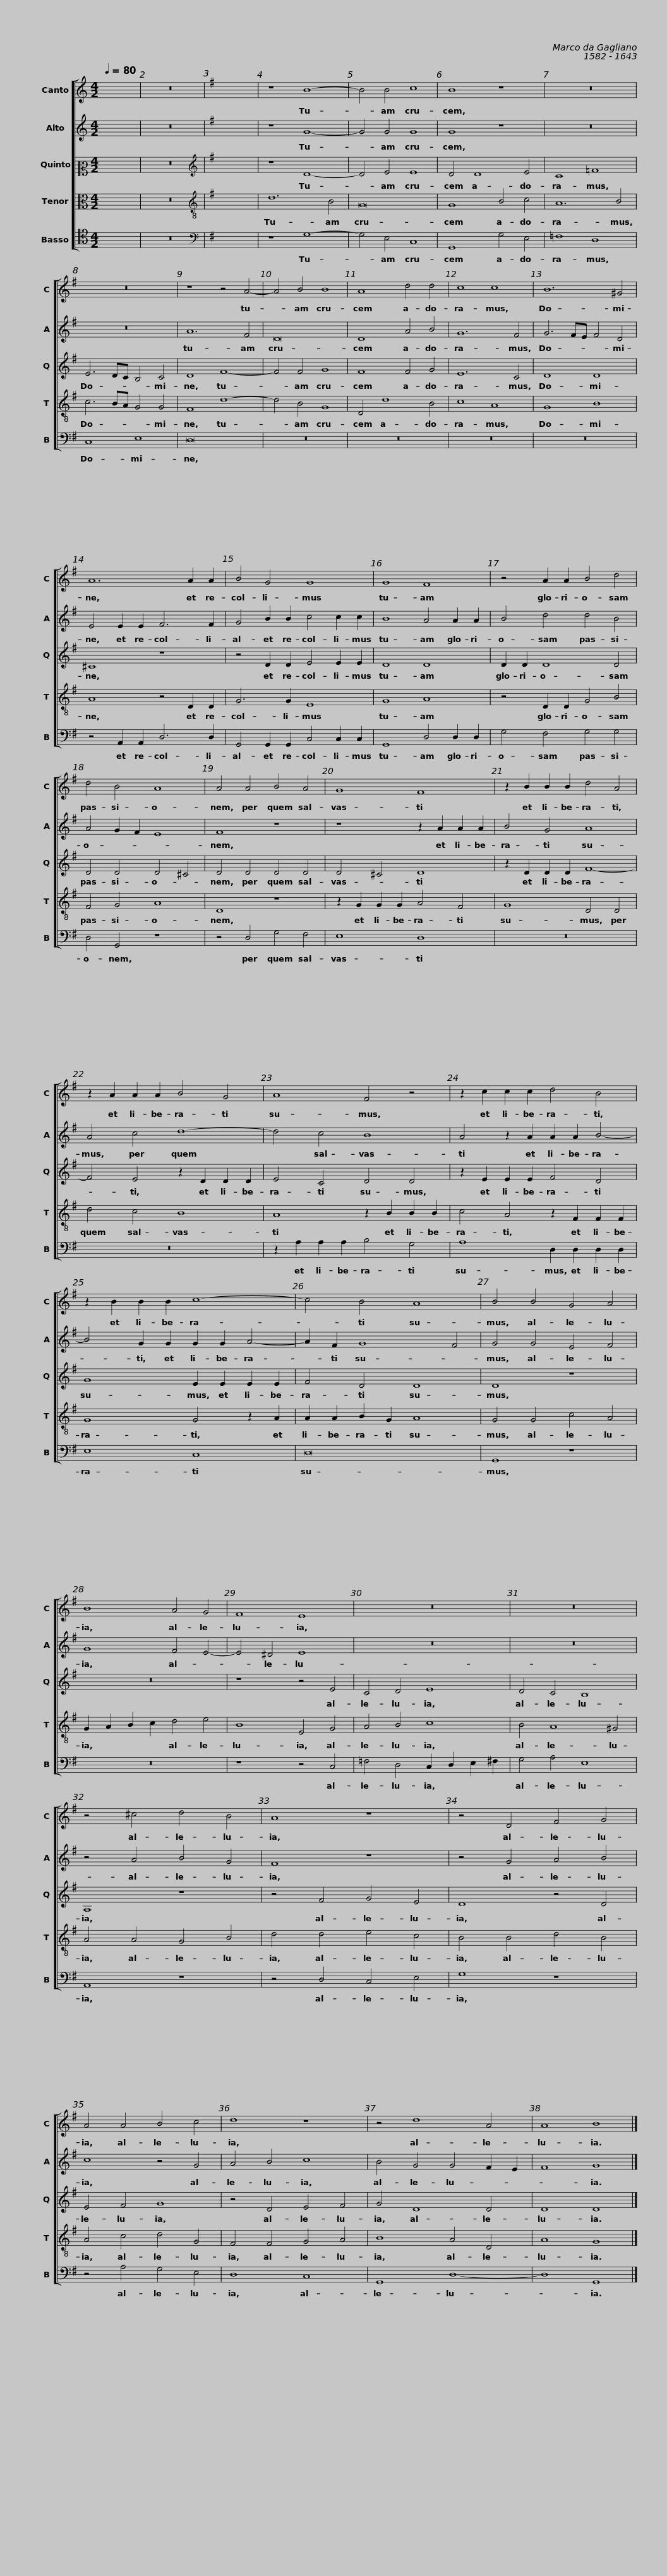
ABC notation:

X:1
%%score [ 1 2 3 4 5 ]
L:1/8
Q:1/4=80
M:4/2
I:linebreak $
K:C
V:1 treble
V:2 treble
V:3 alto2
V:4 alto
V:5 tenor
V:1
 x16 | z16 |[K:G] x16 | z8 B8- | B4 B4 c8 | %5
 B8 z8 | z16 | z16 |$ z8 z4 A4- | A4 B4 B8 | %10
 A8 d4 d4 | c8 c8 | B12 ^G4 |$ A12 A2 A2 | B4 G4 G8 | %15
 G8 F8 | z4 A2 A2 B4 d4 | d4 B4 A8 |$ A4 A4 B4 A4 | G8 F8 | %20
 z2 B2 B2 B2 d4 A4 | z2 A2 A2 A2 B4 G4 |$ A8 F4 z4 |$ z2 c2 c2 c2 d4 B4 | z2 B2 B2 B2 c8- | %25
 c4 B4 A8 | B4 B4 G4 A4 | B8 A4 G4 |$ F8 E8 | z16 | %30
 z16 | z4 ^c4 d4 B4 | A8 z8 |$ z4 D4 F4 G4 | A4 A4 B4 c4 | %35
 d8 z8 | z4 d8 A4 | A8 B8 |] %38
V:2
 x16 | z16 |[K:G] x16 | z8 G8- | G4 G4 G8 | %5
 G8 z8 | z16 | z16 |$ A12 F4 | D16 | %10
 D8 A4 B4 | G12 F4 | G6 FE F4 D4 |$ E4 E2 E2 F6 F2 | G4 B2 B2 c4 c2 c2 | %15
 B8 A4 A2 A2 | B4 d4 d4 B4 | A4 G2 F2 E8 |$ F8 z8 | z8 z2 A2 A2 A2 | %20
 B4 G4 A8 | A4 c4 d8- |$ d4 c4 B8 |$ A4 z2 A2 A2 A2 B4- | B4 G2 G2 G2 G2 A4- | %25
 A2 F2 G8 F4 | G4 G4 E4 F4 | G8 F4 E4- |$ E4 ^D4 E8 | z16 | %30
 z16 | z4 A4 B4 G4 | F8 z8 |$ z4 G4 A4 B4 | c8 z4 G4 | %35
 A4 B4 c8 | B4 G4 G4 F2 E2 | F8 G8 |] %38
V:3
 x16 | z16 |[K:G][K:treble] x16 | z8 D8- | D4 E4 E8 | %5
 D4 D8 E4 | C8 =F8 | E6 DC B,4 C4 |$ D8 F8- | F4 F4 G8 | %10
 F8 F4 G4 | E12 C4 | D8 D8 |$ ^C8 z8 | z4 D2 D2 E4 E2 E2 | %15
 D8 D8 | D2 D2 D8 D4 | D4 D4 D4 ^C4 |$ D4 D4 D4 D4 | D4 ^C4 D8 | %20
 z2 D2 D2 D2 F8- | F4 E4 z2 D2 D2 D2 |$ E4 C4 D4 D4 |$ z2 E2 E2 E2 F4 D4 | G8 E2 E2 E2 E2 | %25
 F4 D4 D8 | D8 z8 | z16 |$ z8 z4 E4 | C4 D4 E8 | %30
 D4 C4 B,8 | A,8 z8 | z4 F4 G4 E4 |$ D8 z4 D4 | E4 F4 G8 | %35
 z4 D4 E4 F4 | G4 D8 D4 | D8 D8 |] %38
V:4
 x16 | z16 |[K:G][K:treble-8] x16 | d12 B4 | G16 | %5
 G8 B4 c4 | A12 B4 | c6 BA G4 G4 |$ F8 d8- | d4 B4 G8 | %10
 D4 d8 B4 | c8 A8 | G8 B8 |$ A8 z4 D2 D2 | G6 G2 E8 | %15
 G8 A8 | z4 D2 D2 G4 B4 | F4 G4 A8 |$ D8 z8 | z2 G2 G2 G2 A4 F4 | %20
 G8 D4 D4 | d4 c4 B8 |$ A8 z2 B2 B2 B2 |$ c4 A4 z2 F2 F2 F2 | G8 G4 z2 A2 | %25
 A2 A2 B2 G2 A8 | G4 G4 c4 A4 | G2 A2 B2 c2 d4 e4 |$ B8 E4 G4 | A4 B4 c8 | %30
 B4 A8 ^G4 | A4 A4 G4 B4 | d4 d4 e4 c4 |$ B4 B4 d4 B4 | A4 c4 d4 G4 | %35
 F4 F4 G4 A4 | B8 A4 D4 | A8 G8 |] %38
V:5
 x16 | z16 |[K:G][K:bass] x16 | z8 G,8- | G,4 E,4 C,8 | %5
 G,,8 G,4 E,4 | =F,8 D,8 | C,8 E,8 |$ D,16 | z16 | %10
 z16 | z16 | z16 |$ z4 A,,2 A,,2 D,6 D,2 | G,,4 G,,2 G,,2 C,4 C,2 C,2 | %15
 G,,8 D,4 D,2 D,2 | G,4 F,4 G,4 G,4 | D,4 G,,4 z8 |$ z4 D,4 G,4 F,4 | E,8 D,8 | %20
 z16 | z16 |$ z2 A,2 A,2 A,2 B,4 G,4 |$ A,8 D,2 D,2 D,2 D,2 | E,8 C,8 | %25
 D,16 | G,,8 z8 | z16 |$ z8 z4 C,4 | =F,4 D,4 C,2 D,2 E,2 ^F,2 | %30
 G,4 A,4 E,8 | A,,8 z8 | z4 D,4 C,4 E,4 |$ G,8 z8 | z4 A,4 G,4 E,4 | %35
 D,8 C,8 | G,,8 D,8- | D,8 G,,8 |] %38
